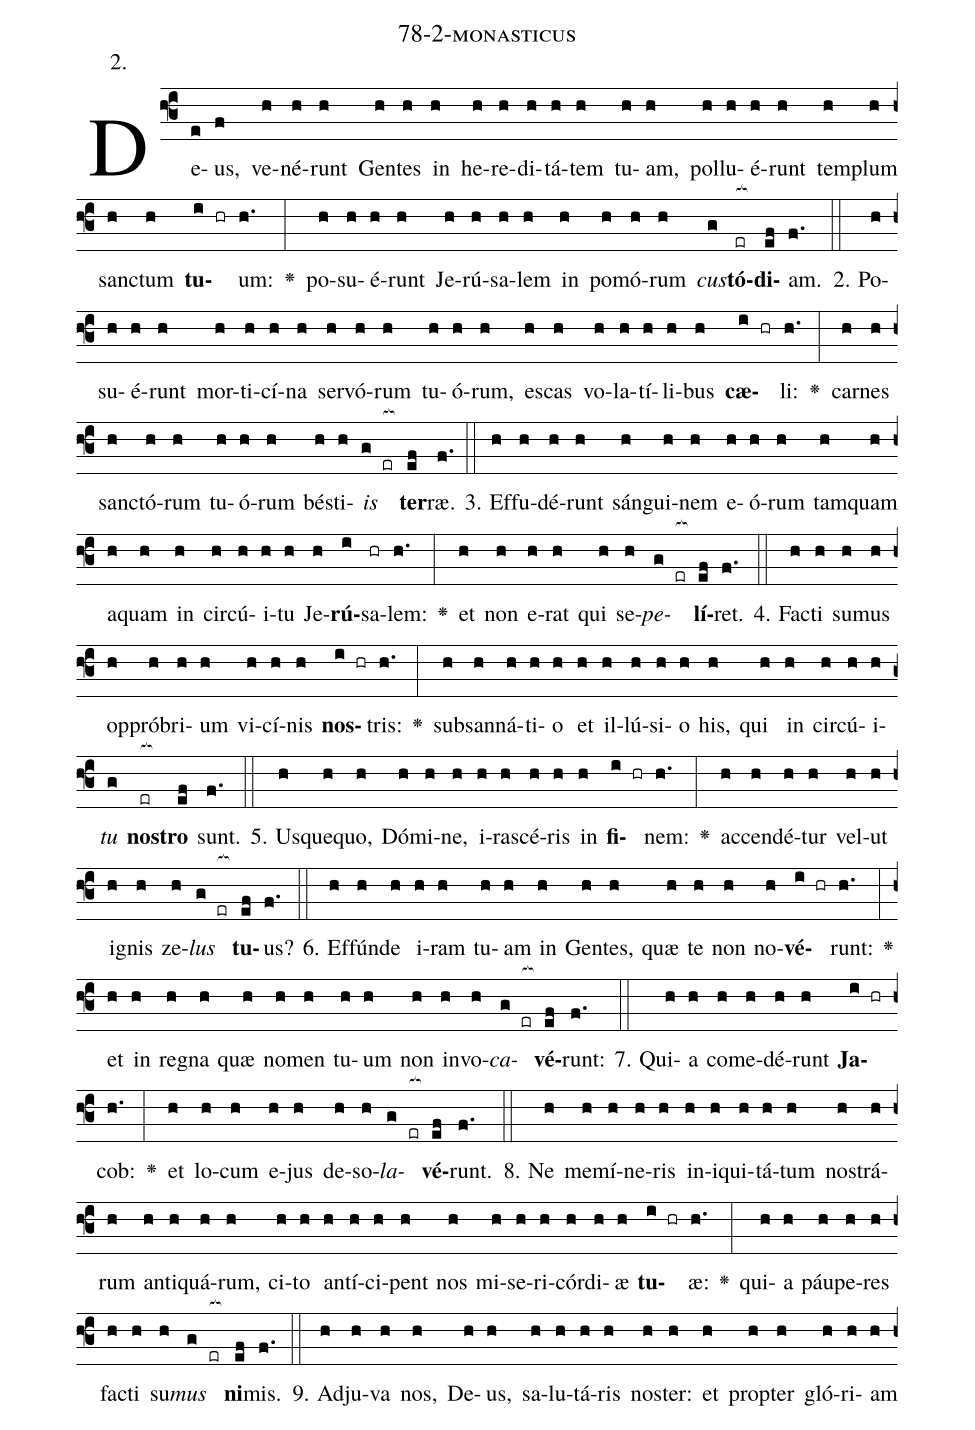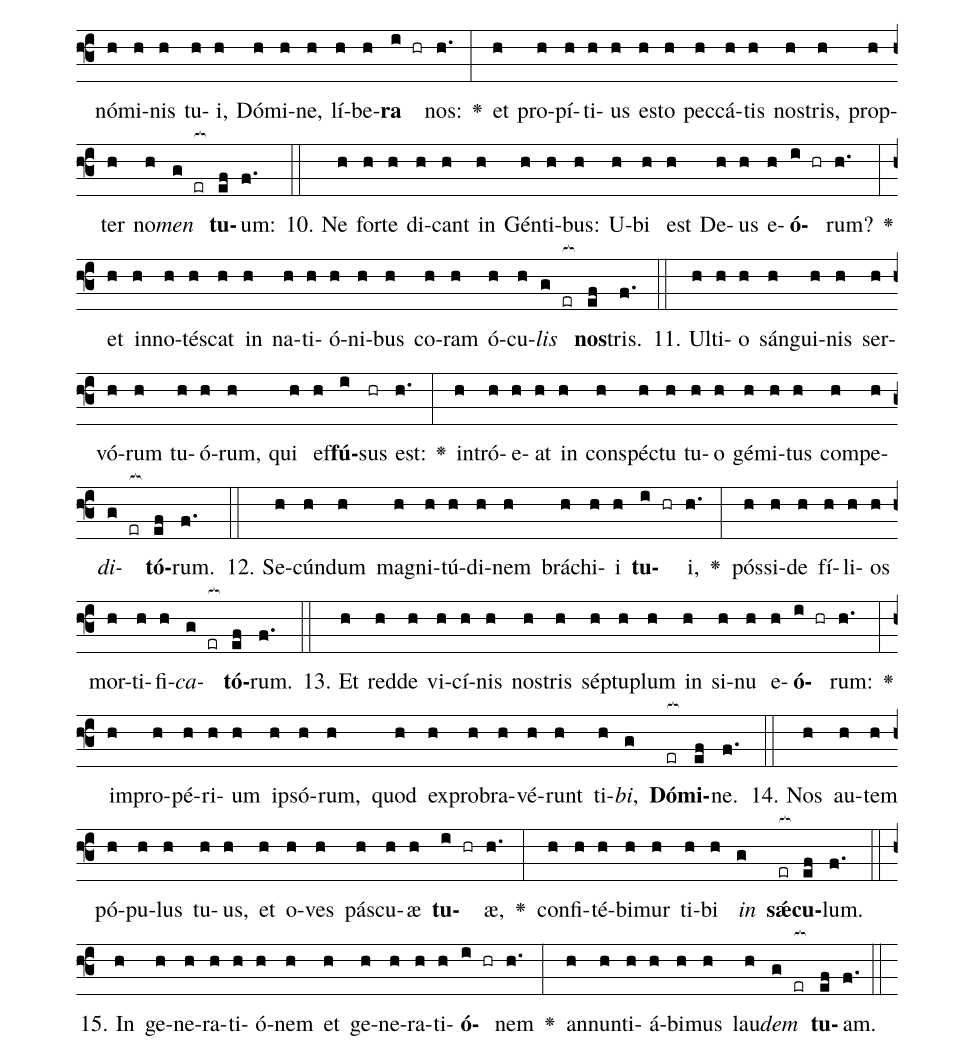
name: 78-2-monasticus;
annotation: 2.;
%%
(f3)De(e)us,(f) ve(h)né(h)runt(h) Gen(h)tes(h) in(h) he(h)re(h)di(h)tá(h)tem(h) tu(h)am,(h) pol(h)lu(h)é(h)runt(h) tem(h)plum(h) sanc(h)tum(h) <b>tu</b>(i hr)um:(h.) <v>\greheightstar</v>(:) po(h)su(h)é(h)runt(h) Je(h)rú(h)sa(h)lem(h) in(h) po(h)mó(h)rum(h) <i>cus</i>(g)<b>tó</b>(er[ocb:1{])<b>di</b>(ef[ocb:0}])am.(f.) (::)
2. Po(h)su(h)é(h)runt(h) mor(h)ti(h)cí(h)na(h) ser(h)vó(h)rum(h) tu(h)ó(h)rum,(h) es(h)cas(h) vo(h)la(h)tí(h)li(h)bus(h) <b>cæ</b>(i hr)li:(h.) <v>\greheightstar</v>(:) car(h)nes(h) sanc(h)tó(h)rum(h) tu(h)ó(h)rum(h) bés(h)ti(h)<i>is</i>(g er[ocb:1{]) <b>ter</b>(ef[ocb:0}])ræ.(f.) (::)
3. Ef(h)fu(h)dé(h)runt(h) sán(h)gui(h)nem(h) e(h)ó(h)rum(h) tam(h)quam(h) a(h)quam(h) in(h) cir(h)cú(h)i(h)tu(h) Je(h)<b>rú</b>(i)sa(hr)lem:(h.) <v>\greheightstar</v>(:) et(h) non(h) e(h)rat(h) qui(h) se(h)<i>pe</i>(g er[ocb:1{])<b>lí</b>(ef[ocb:0}])ret.(f.) (::)
4. Fac(h)ti(h) su(h)mus(h) op(h)pró(h)bri(h)um(h) vi(h)cí(h)nis(h) <b>nos</b>(i hr)tris:(h.) <v>\greheightstar</v>(:) sub(h)san(h)ná(h)ti(h)o(h) et(h) il(h)lú(h)si(h)o(h) his,(h) qui(h) in(h) cir(h)cú(h)i(h)<i>tu</i>(g) <b>nos</b>(er[ocb:1{])<b>tro</b>(ef[ocb:0}]) sunt.(f.) (::)
5. Us(h)que(h)quo,(h) Dó(h)mi(h)ne,(h) i(h)ra(h)scé(h)ris(h) in(h) <b>fi</b>(i hr)nem:(h.) <v>\greheightstar</v>(:) ac(h)cen(h)dé(h)tur(h) vel(h)ut(h) i(h)gnis(h) ze(h)<i>lus</i>(g er[ocb:1{]) <b>tu</b>(ef[ocb:0}])us?(f.) (::)
6. Ef(h)fún(h)de(h) i(h)ram(h) tu(h)am(h) in(h) Gen(h)tes,(h) quæ(h) te(h) non(h) no(h)<b>vé</b>(i hr)runt:(h.) <v>\greheightstar</v>(:) et(h) in(h) re(h)gna(h) quæ(h) no(h)men(h) tu(h)um(h) non(h) in(h)vo(h)<i>ca</i>(g er[ocb:1{])<b>vé</b>(ef[ocb:0}])runt:(f.) (::)
7. Qui(h)a(h) com(h)e(h)dé(h)runt(h) <b>Ja</b>(i hr)cob:(h.) <v>\greheightstar</v>(:) et(h) lo(h)cum(h) e(h)jus(h) de(h)so(h)<i>la</i>(g er[ocb:1{])<b>vé</b>(ef[ocb:0}])runt.(f.) (::)
8. Ne(h) me(h)mí(h)ne(h)ris(h) in(h)i(h)qui(h)tá(h)tum(h) nos(h)trá(h)rum(h) an(h)ti(h)quá(h)rum,(h) ci(h)to(h) an(h)tí(h)ci(h)pent(h) nos(h) mi(h)se(h)ri(h)cór(h)di(h)æ(h) <b>tu</b>(i hr)æ:(h.) <v>\greheightstar</v>(:) qui(h)a(h) páu(h)pe(h)res(h) fac(h)ti(h) su(h)<i>mus</i>(g er[ocb:1{]) <b>ni</b>(ef[ocb:0}])mis.(f.) (::)
9. Ad(h)ju(h)va(h) nos,(h) De(h)us,(h) sa(h)lu(h)tá(h)ris(h) nos(h)ter:(h) et(h) prop(h)ter(h) gló(h)ri(h)am(h) nó(h)mi(h)nis(h) tu(h)i,(h) Dó(h)mi(h)ne,(h) lí(h)be(h)<b>ra</b>(i hr) nos:(h.) <v>\greheightstar</v>(:) et(h) pro(h)pí(h)ti(h)us(h) es(h)to(h) pec(h)cá(h)tis(h) nos(h)tris,(h) prop(h)ter(h) no(h)<i>men</i>(g er[ocb:1{]) <b>tu</b>(ef[ocb:0}])um:(f.) (::)
10. Ne(h) for(h)te(h) di(h)cant(h) in(h) Gén(h)ti(h)bus:(h) U(h)bi(h) est(h) De(h)us(h) e(h)<b>ó</b>(i hr)rum?(h.) <v>\greheightstar</v>(:) et(h) in(h)no(h)tés(h)cat(h) in(h) na(h)ti(h)ó(h)ni(h)bus(h) co(h)ram(h) ó(h)cu(h)<i>lis</i>(g er[ocb:1{]) <b>nos</b>(ef[ocb:0}])tris.(f.) (::)
11. Ul(h)ti(h)o(h) sán(h)gui(h)nis(h) ser(h)vó(h)rum(h) tu(h)ó(h)rum,(h) qui(h) ef(h)<b>fú</b>(i)sus(hr) est:(h.) <v>\greheightstar</v>(:) in(h)tró(h)e(h)at(h) in(h) con(h)spéc(h)tu(h) tu(h)o(h) gé(h)mi(h)tus(h) com(h)pe(h)<i>di</i>(g er[ocb:1{])<b>tó</b>(ef[ocb:0}])rum.(f.) (::)
12. Se(h)cún(h)dum(h) ma(h)gni(h)tú(h)di(h)nem(h) brá(h)chi(h)i(h) <b>tu</b>(i hr)i,(h.) <v>\greheightstar</v>(:) pós(h)si(h)de(h) fí(h)li(h)os(h) mor(h)ti(h)fi(h)<i>ca</i>(g er[ocb:1{])<b>tó</b>(ef[ocb:0}])rum.(f.) (::)
13. Et(h) red(h)de(h) vi(h)cí(h)nis(h) nos(h)tris(h) sép(h)tu(h)plum(h) in(h) si(h)nu(h) e(h)<b>ó</b>(i hr)rum:(h.) <v>\greheightstar</v>(:) im(h)pro(h)pé(h)ri(h)um(h) ip(h)só(h)rum,(h) quod(h) ex(h)pro(h)bra(h)vé(h)runt(h) ti(h)<i>bi</i>,(g) <b>Dó</b>(er[ocb:1{])<b>mi</b>(ef[ocb:0}])ne.(f.) (::)
14. Nos(h) au(h)tem(h) pó(h)pu(h)lus(h) tu(h)us,(h) et(h) o(h)ves(h) pás(h)cu(h)æ(h) <b>tu</b>(i hr)æ,(h.) <v>\greheightstar</v>(:) con(h)fi(h)té(h)bi(h)mur(h) ti(h)bi(h) <i>in</i>(g) <b>sǽ</b>(er[ocb:1{])<b>cu</b>(ef[ocb:0}])lum.(f.) (::)
15. In(h) ge(h)ne(h)ra(h)ti(h)ó(h)nem(h) et(h) ge(h)ne(h)ra(h)ti(h)<b>ó</b>(i hr)nem(h.) <v>\greheightstar</v>(:) an(h)nun(h)ti(h)á(h)bi(h)mus(h) lau(h)<i>dem</i>(g er[ocb:1{]) <b>tu</b>(ef[ocb:0}])am.(f.) (::)
